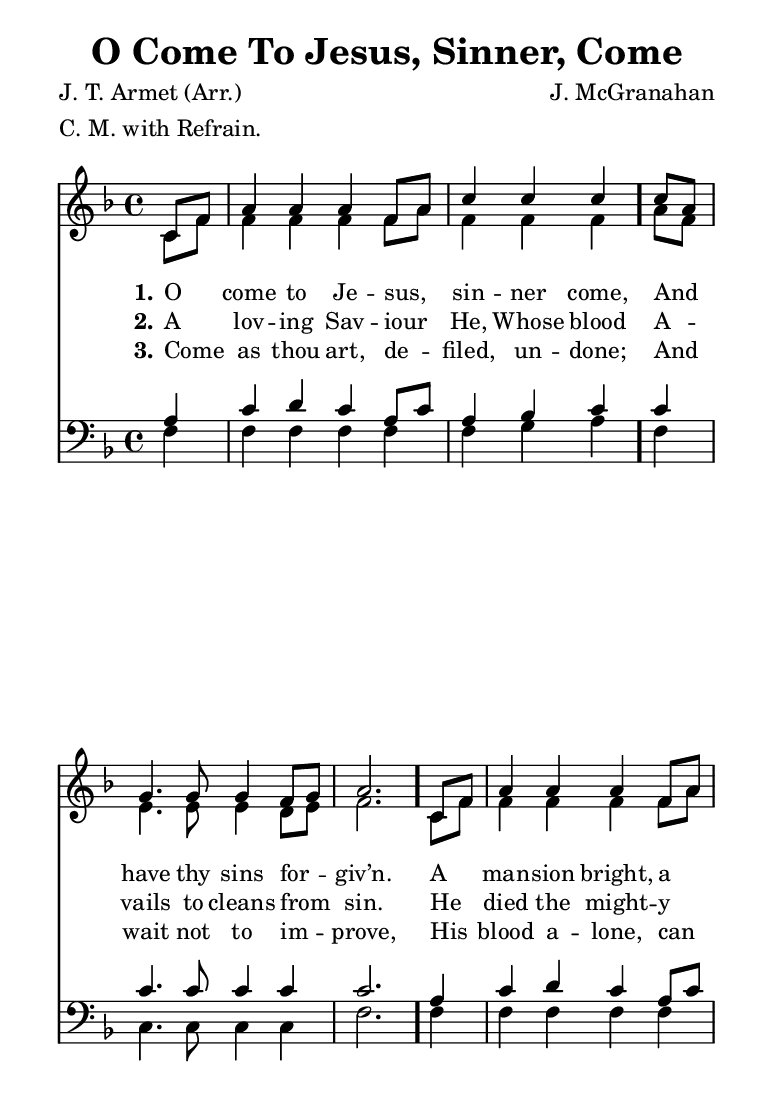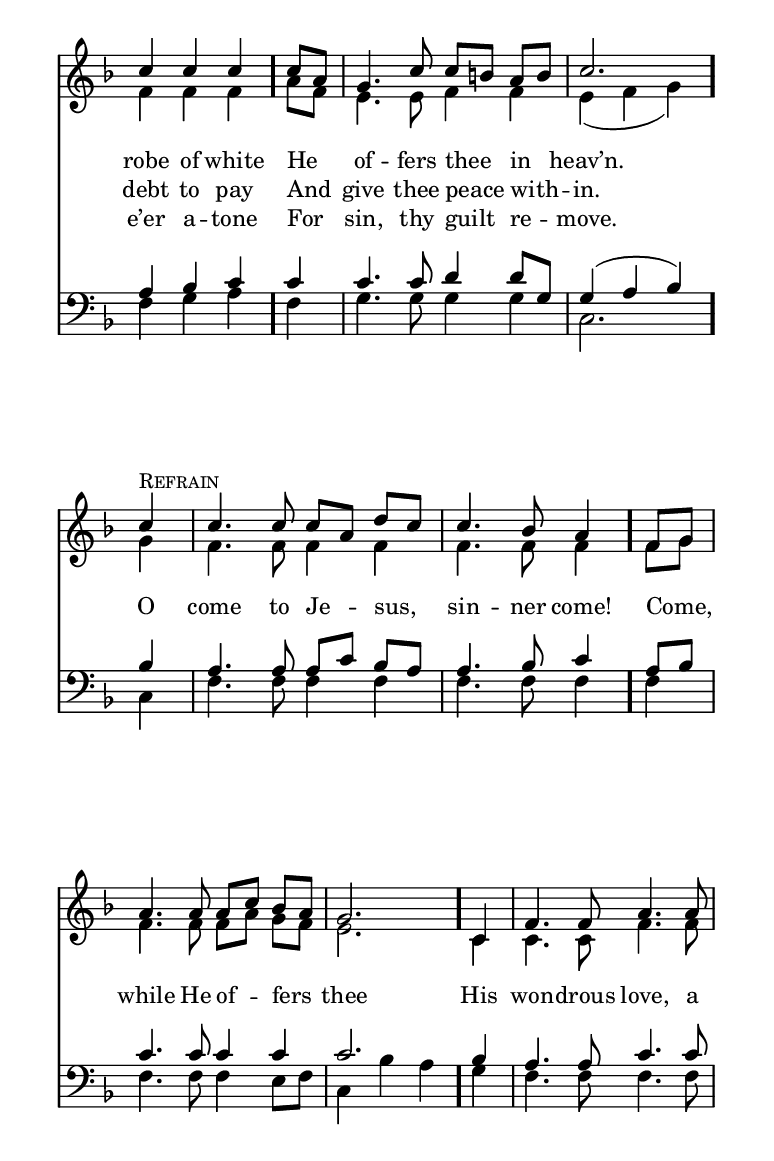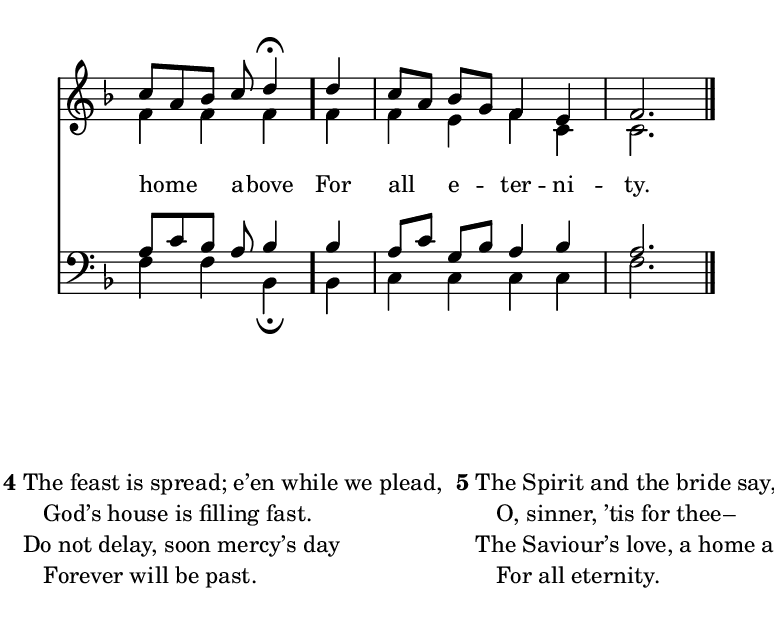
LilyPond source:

\include "common/global.ily"
\paper {
  \include "common/paper.ily"
  systems-per-page = ##f
}

\header{
  hymnnumber = "374"
  title = "O Come To Jesus, Sinner, Come"
  tunename = "None But Christ Can Satisfy"
  meter = "C. M. with Refrain."
  poet = "J. T. Armet (Arr.)"
  composer = "J. McGranahan"
  %copyright = ""
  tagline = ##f
}

% for fermata in MIDI
ta = { \tempo 4=80 }
tb = { \tempo 4=32 }

patternAA = { }

global = {
  \include "common/overrides.ily"
  \override Staff.TimeSignature #'style = #'()
  \time 4/4
  \override Score.MetronomeMark #'transparent = ##t % hide all fermata changes too
  \ta
  \key f \major
  \partial 4
  \autoBeamOff
}

notesSoprano = {
\global
\relative c' {

  c8[ f8] | a4 a4 a4 f8[ a8] | c4 c4 c4
  c8[ a8] | g4. g8 g4 f8[ g8] | a2.
  c,8[ f8] | a4 a4 a4 f8[ a8] | c4 c4 c4
  c8[ a8] | g4. c8 c8[ b!8] a8[ b8] | c2.

  << s^\markup { \small \caps "Refrain" }
  { c4 | c4. c8 c8[ a8] d8[ c8] | c4. bes8 a4 } >>
  f8[ g8] | a4. a8 a8[ c8] bes8[ a8] | g2.
  c,4 | f4. f8 a4. a8 | c8[ a8 bes8] c8 \tb d4 \fermata \ta
  d4 | c8[ a8] bes8[ g8] f4 e4 | f2.

  \bar "|."

}
}

notesAlto = {
\global
\relative e' {

  c8[ f8] | f4 f4 f4 f8[ a8] | f4 f4 f4
  a8[ f8] | e4. e8 e4 d8[ e8] | f2.
  c8[ f8] | f4 f4 f4 f8[ a8] | f4 f4 f4
  a8[ f8] | e4. e8 f4 f4 | e4( f4 g4)

  g4 | f4. f8 f4 f4 | f4. f8 f4
  f8[ g8] | f4. f8 f8[ a8] g8[ f8] | e2.
  c4 | c4. c8 f4. f8 | f4 f4 f4
  f4 | f4 e4 f4 c4 | c2.

}
}

notesTenor = {
\global
\relative a {

  a4 | c4 d4 c4 a8[ c8] | a4 bes4 c4
  c4 | c4. c8 c4 c4 | c2.
  a4 | c4 d4 c4 a8[ c8] | a4 bes4 c4
  c4 | c4. c8 d4 d8[ g,8] | g4( a4 bes4)

  bes4 | a4. a8 a8[ c8] bes8[ a8] | a4. bes8 c4 
  a8[ bes8] | c4. c8 c4 c4 | c2.
  bes4 | a4. a8 c4. c8 | a8[ c8 bes8] a8 bes4
  bes4 | a8[ c8] g8[ bes8] a4 bes4 | a2.

}
}

notesBass = {
\global
\relative f {

  f4 | f4 f4 f4 f4 | f4 g4 a4
  f4 | c4. c8 c4 c4 | f2.
  f4 | f4 f4 f4 f4 | f4 g4 a4
  f4 | g4. g8 g4 g4 | c,2.

  c4 | f4. f8 f4 f4 | f4. f8 f4
  f4 | f4. f8 f4 e8[ f8] | c4 bes'4 a4
  g4 | f4. f8 f4. f8 | f4 f4 bes,4 \fermata
  bes4 | c4 c4 c4 c4 | f2.

}
}

Refrain = \lyricmode {

O come to Je -- sus, sin -- ner come! \bar "."
Come, while He of -- fers thee \bar "."
His won -- drous love, a home a -- bove \bar "."
For all e -- ter -- ni -- ty. \bar "."

}

wordsA = \lyricmode {
\set stanza = "1."

O come to Je -- sus, sin -- ner come, \bar "."
And have thy sins for -- giv’n. \bar "."
A man -- sion bright, a robe of white \bar "."
He of -- fers thee in heav’n. \bar "."

}

wordsB = \lyricmode {
\set stanza = "2."

A lov -- ing Sav -- iour He, Whose blood
A -- vails to cleans from sin.
He died the might -- y debt to pay
And give thee peace with -- in.

\Refrain

}

wordsC = \lyricmode {
\set stanza = "3."

Come as thou art, de -- filed, un -- done;
And wait not to im -- prove,
His blood a -- lone, can e’er a -- tone
For sin, thy guilt re -- move.

}

wordsD = \markuplist {

\line { The feast is spread; e’en while we plead, }
\line { { \hspace #2 } God’s house is filling fast. }
\line { Do not delay, soon mercy’s day }
\line { { \hspace #2 } Forever will be past. }

}

wordsE = \markuplist {

\line { The Spirit and the bride say, “Come”; }
\line { { \hspace #2 } O, sinner, ’tis for thee– }
\line { The Saviour’s love, a home above }
\line { { \hspace #2 } For all eternity. }

}

\score {
  \context ChoirStaff <<
    \context Staff = upper <<
      \set ChoirStaff.systemStartDelimiter = #'SystemStartBar
      \context Voice  = sopranos { \voiceOne << \notesSoprano >> }
      \context Voice  = altos { \voiceTwo << \notesAlto >> }
      \context Lyrics = one   \lyricsto sopranos \wordsA
      \context Lyrics = two   \lyricsto sopranos \wordsB
      \context Lyrics = three \lyricsto sopranos \wordsC
    >>
    \context Staff = men <<
      \clef bass
      \context Voice  = tenors { \voiceOne << \notesTenor >> }
      \context Voice  = basses { \voiceTwo << \notesBass >> }
    >>
  >>
  \layout {
    \include "common/layout.ily"
  }
  \midi{
    \include "common/midi.ily"
  }
}

\noPageBreak

\markup { \fill-line {
  \hspace #0.1
  \line{ \bold 4 \column { \wordsD } }
  \hspace #0.1
  \line{ \bold 5 \column { \wordsE } }
  \hspace #0.1
} }

\version "2.18.2"  % necessary for upgrading to future LilyPond versions.

% vi:set et ts=2 sw=2 ai nocindent syntax=lilypond:
